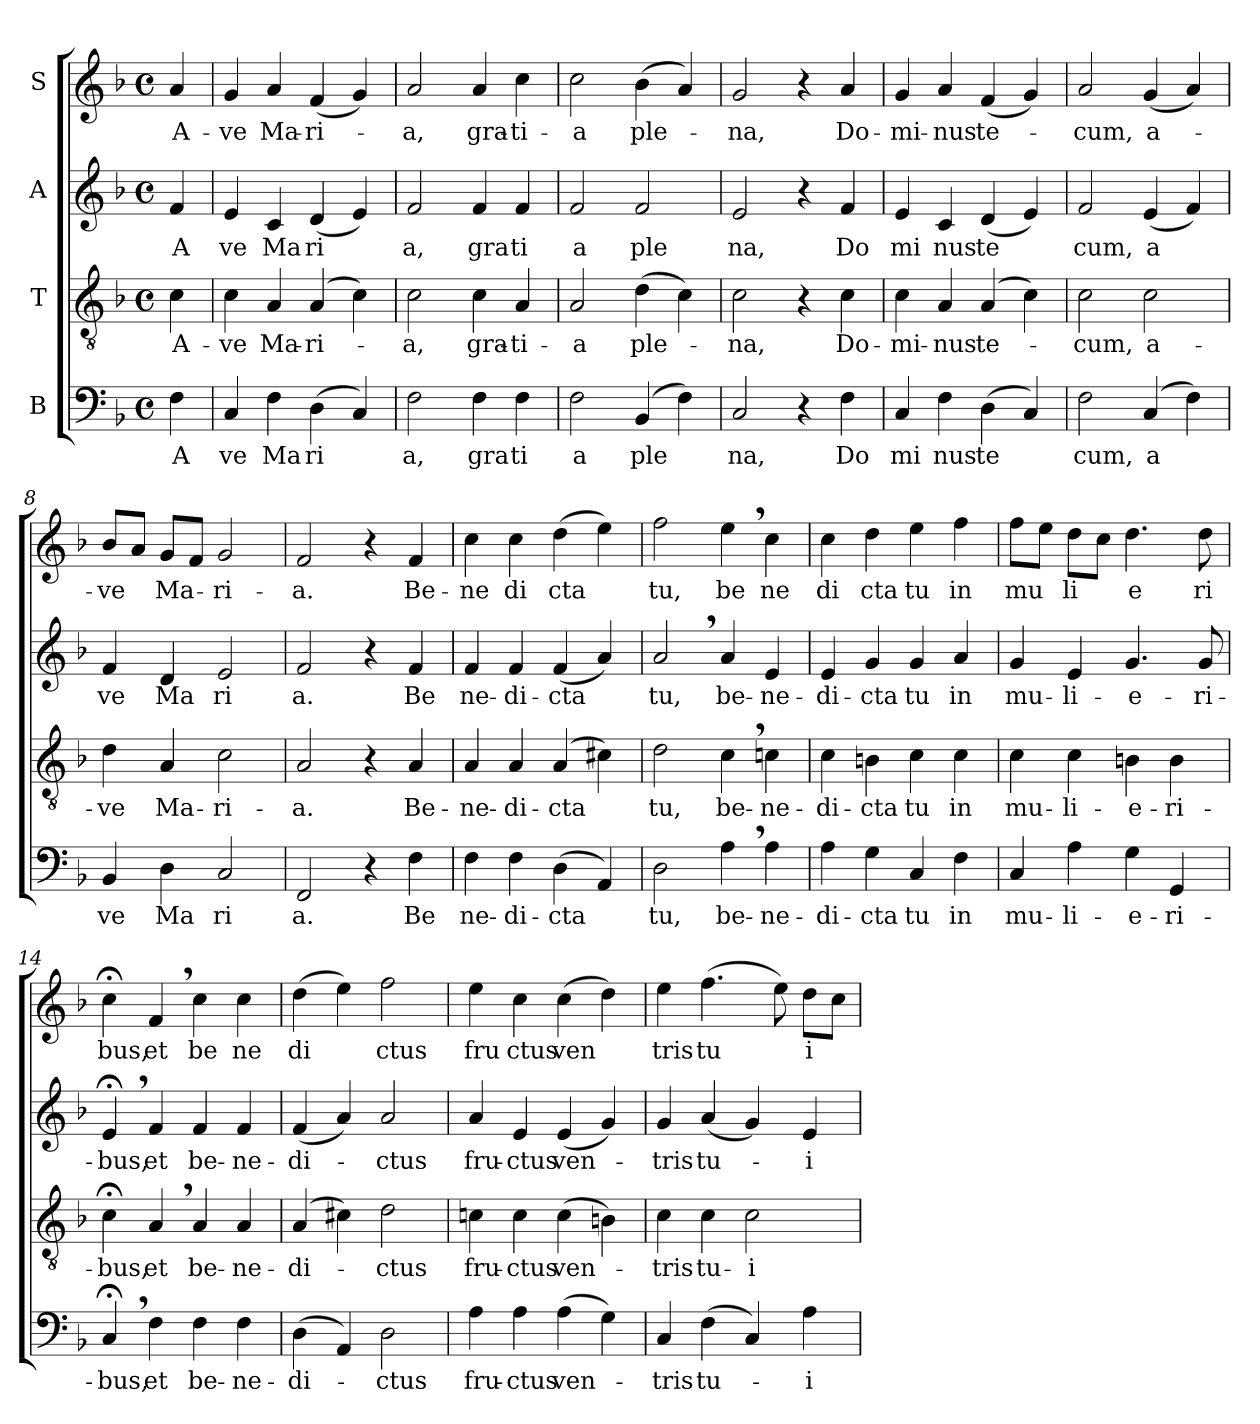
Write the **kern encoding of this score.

**kern	**text	**kern	**text	**kern	**text	**kern	**text
*part4	*part4	*part3	*part3	*part2	*part2	*part1	*part1
*staff4	*staff4	*staff3	*staff3	*staff2	*staff2	*staff1	*staff1
*I"B	*	*I"T	*	*I"A	*	*I"S	*
!!LO:PB:g=z
*stria5	*	*stria5	*	*stria5	*	*stria5	*
*clefF4	*	*clefGv2	*	*clefG2	*	*clefG2	*
*k[b-]	*	*k[b-]	*	*k[b-]	*	*k[b-]	*
*F:	*	*F:	*	*F:	*	*F:	*
*M4/4	*	*M4/4	*	*M4/4	*	*M4/4	*
*met(c)	*	*met(c)	*	*met(c)	*	*met(c)	*
=1	=1	=1	=1	=1	=1	=1	=1
!	!LO:LY:b:cj	!	!LO:LY:b:cj	!	!LO:LY:b:cj	!	!LO:LY:b:cj
4F\	A	4c\	A-	4f/	A	4a/	A-
=2	=2	=2	=2	=2	=2	=2	=2
!	!LO:LY:b:cj	!	!LO:LY:b:cj	!	!LO:LY:b:cj	!	!LO:LY:b:cj
4C/	ve	4c\	-ve	4e/	ve	4g/	-ve
!	!LO:LY:b:cj	!	!LO:LY:b:cj	!	!LO:LY:b:cj	!	!LO:LY:b:cj
4F\	Ma	4A/	Ma-	4c/	Ma	4a/	Ma-
!	!LO:LY:b:cj	!	!LO:LY:b:cj	!	!LO:LY:b:cj	!	!LO:LY:b:cj
(>4D\	ri	(>4A/	-ri-	(<4d/	ri	(<4f/	-ri-
4C/)	.	4c\)	.	4e/)	.	4g/)	.
=3	=3	=3	=3	=3	=3	=3	=3
!	!LO:LY:b:cj	!	!LO:LY:b:cj	!	!LO:LY:b:cj	!	!LO:LY:b:cj
2F\	a,	2c\	-a,	2f/	a,	2a/	-a,
!	!LO:LY:b:cj	!	!LO:LY:b:cj	!	!LO:LY:b:cj	!	!LO:LY:b:cj
4F\	gra	4c\	gra-	4f/	gra	4a/	gra-
!	!LO:LY:b:cj	!	!LO:LY:b:cj	!	!LO:LY:b:cj	!	!LO:LY:b:cj
4F\	ti	4A/	-ti-	4f/	ti	4cc\	-ti-
=4	=4	=4	=4	=4	=4	=4	=4
!	!LO:LY:b:cj	!	!LO:LY:b:cj	!	!LO:LY:b:cj	!	!LO:LY:b:cj
2F\	a	2A/	-a	2f/	a	2cc\	-a
!	!LO:LY:b	!	!LO:LY:b	!	!LO:LY:b:cj	!	!LO:LY:b
(>4BB-/	ple	(>4d\	ple-	2f/	ple	(>4b-\	ple-
4F\)	.	4c\)	.	.	.	4a/)	.
=5	=5	=5	=5	=5	=5	=5	=5
!	!LO:LY:b:cj	!	!LO:LY:b:cj	!	!LO:LY:b:cj	!	!LO:LY:b:cj
2C/	na,	2c\	-na,	2e/	na,	2g/	-na,
4r	.	4r	.	4r	.	4r	.
!	!LO:LY:b:cj	!	!LO:LY:b:cj	!	!LO:LY:b:cj	!	!LO:LY:b:cj
4F\	Do	4c\	Do-	4f/	Do	4a/	Do-
=6	=6	=6	=6	=6	=6	=6	=6
!	!LO:LY:b:cj	!	!LO:LY:b:cj	!	!LO:LY:b:cj	!	!LO:LY:b:cj
4C/	mi	4c\	-mi-	4e/	mi	4g/	-mi-
!	!LO:LY:b:cj	!	!LO:LY:b:cj	!	!LO:LY:b:cj	!	!LO:LY:b:cj
4F\	nus	4A/	-nus	4c/	nus	4a/	-nus
!	!LO:LY:b:cj	!	!LO:LY:b:cj	!	!LO:LY:b:cj	!	!LO:LY:b:cj
(>4D\	te	(>4A/	te-	(<4d/	te	(<4f/	te-
4C/)	.	4c\)	.	4e/)	.	4g/)	.
=7	=7	=7	=7	=7	=7	=7	=7
!	!LO:LY:b:cj	!	!LO:LY:b:cj	!	!LO:LY:b:cj	!	!LO:LY:b:cj
2F\	cum,	2c\	-cum,	2f/	cum,	2a/	-cum,
!	!LO:LY:b:cj	!	!LO:LY:b:cj	!	!LO:LY:b:cj	!	!LO:LY:b:cj
(>4C/	a	2c\	a-	(<4e/	a	(<4g/	a-
4F\)	.	.	.	4f/)	.	4a/)	.
=8	=8	=8	=8	=8	=8	=8	=8
!	!LO:LY:b:cj	!	!LO:LY:b:cj	!	!LO:LY:b:cj	!	!LO:LY:b:cj
4BB-/	ve	4d\	-ve	4f/	ve	8b-/L	-ve
.	.	.	.	.	.	8a/J	.
!	!LO:LY:b:cj	!	!LO:LY:b:cj	!	!LO:LY:b:cj	!	!LO:LY:b
4D\	Ma	4A/	Ma-	4d/	Ma	8g/L	Ma-
.	.	.	.	.	.	8f/J	.
!	!LO:LY:b:cj	!	!LO:LY:b:cj	!	!LO:LY:b:cj	!	!LO:LY:b:cj
2C/	ri	2c\	-ri-	2e/	ri	2g/	-ri-
=9	=9	=9	=9	=9	=9	=9	=9
!	!LO:LY:b:cj	!	!LO:LY:b:cj	!	!LO:LY:b:cj	!	!LO:LY:b:cj
2FF/	a.	2A/	-a.	2f/	a.	2f/	-a.
4r	.	4r	.	4r	.	4r	.
!	!LO:LY:b:cj	!	!LO:LY:b:cj	!	!LO:LY:b:cj	!	!LO:LY:b:cj
4F\	Be	4A/	Be-	4f/	Be	4f/	Be-
!!LO:LB:g=z
=10	=10	=10	=10	=10	=10	=10	=10
!	!LO:LY:b:cj	!	!LO:LY:b:cj	!	!LO:LY:b:cj	!	!LO:LY:b:cj
4F\	ne-	4A/	-ne-	4f/	ne-	4cc\	-ne
!	!LO:LY:b:cj	!	!LO:LY:b:cj	!	!LO:LY:b:cj	!	!LO:LY:b:cj
4F\	-di-	4A/	-di-	4f/	-di-	4cc\	di
!	!LO:LY:b	!	!LO:LY:b	!	!LO:LY:b	!	!LO:LY:b
(>4D\	-cta	(>4A/	-cta	(<4f/	-cta	(>4dd\	cta
4AA/)	.	4c#X\)	.	4a/)	.	4ee\)	.
=11	=11	=11	=11	=11	=11	=11	=11
!	!LO:LY:b:cj	!	!LO:LY:b:cj	!	!LO:LY:b:cj	!	!LO:LY:b:cj
2D\	tu,	2d\	tu,	2a,>/	tu,	2ff\	tu,
!	!LO:LY:b:cj	!	!LO:LY:b:cj	!	!LO:LY:b:cj	!	!LO:LY:b:cj
4A,>\	be-	4c,>\	be-	4a/	be-	4ee,>\	be
!	!LO:LY:b:cj	!	!LO:LY:b:cj	!	!LO:LY:b:cj	!	!LO:LY:b:cj
4A\	-ne-	4cn\	-ne-	4e/	-ne-	4cc\	ne
=12	=12	=12	=12	=12	=12	=12	=12
!	!LO:LY:b:cj	!	!LO:LY:b:cj	!	!LO:LY:b:cj	!	!LO:LY:b:cj
4A\	-di-	4c\	-di-	4e/	-di-	4cc\	di
!	!LO:LY:b:cj	!	!LO:LY:b:cj	!	!LO:LY:b:cj	!	!LO:LY:b:cj
4G\	-cta	4Bn\	-cta	4g/	-cta	4dd\	cta
!	!LO:LY:b:cj	!	!LO:LY:b:cj	!	!LO:LY:b:cj	!	!LO:LY:b:cj
4C/	tu	4c\	tu	4g/	tu	4ee\	tu
!	!LO:LY:b:cj	!	!LO:LY:b:cj	!	!LO:LY:b:cj	!	!LO:LY:b:cj
4F\	in	4c\	in	4a/	in	4ff\	in
=13	=13	=13	=13	=13	=13	=13	=13
!	!LO:LY:b:cj	!	!LO:LY:b:cj	!	!LO:LY:b:cj	!	!LO:LY:b
4C/	mu-	4c\	mu-	4g/	mu-	8ff\L	mu
.	.	.	.	.	.	8ee\J	.
!	!LO:LY:b:cj	!	!LO:LY:b:cj	!	!LO:LY:b:cj	!	!LO:LY:b:cj
4A\	-li-	4c\	-li-	4e/	-li-	8dd\L	li
.	.	.	.	.	.	8cc\J	.
!	!LO:LY:b:cj	!	!LO:LY:b:cj	!	!LO:LY:b:cj	!	!LO:LY:b:cj
4G\	-e-	4Bn\	-e-	4.g/	-e-	4.dd\	e
!	!LO:LY:b:cj	!	!LO:LY:b:cj	!	!	!	!
4GG/	-ri-	4B\	-ri-	.	.	.	.
!	!	!	!	!	!LO:LY:b:cj	!	!LO:LY:b:cj
.	.	.	.	8g/	-ri-	8dd\	ri
=14	=14	=14	=14	=14	=14	=14	=14
!	!LO:LY:b:cj	!	!LO:LY:b:cj	!	!LO:LY:b:cj	!	!LO:LY:b:cj
4C;<,>/	-bus,	4c;<\	-bus,	4e;<,>/	-bus,	4cc;<\	bus,
!	!LO:LY:b:cj	!	!LO:LY:b:cj	!	!LO:LY:b:cj	!	!LO:LY:b:cj
4F\	et	4A,>/	et	4f/	et	4f,>/	et
!	!LO:LY:b:cj	!	!LO:LY:b:cj	!	!LO:LY:b:cj	!	!LO:LY:b:cj
4F\	be-	4A/	be-	4f/	be-	4cc\	be
!	!LO:LY:b:cj	!	!LO:LY:b:cj	!	!LO:LY:b:cj	!	!LO:LY:b:cj
4F\	-ne-	4A/	-ne-	4f/	-ne-	4cc\	ne
=15	=15	=15	=15	=15	=15	=15	=15
!	!LO:LY:b:cj	!	!LO:LY:b:cj	!	!LO:LY:b:cj	!	!LO:LY:b:cj
(>4D\	-di-	(>4A/	-di-	(<4f/	-di-	(>4dd\	di
4AA/)	.	4c#X\)	.	4a/)	.	4ee\)	.
!	!LO:LY:b:cj	!	!LO:LY:b:cj	!	!LO:LY:b:cj	!	!LO:LY:b:cj
2D\	-ctus	2d\	-ctus	2a/	-ctus	2ff\	ctus
=16	=16	=16	=16	=16	=16	=16	=16
!	!LO:LY:b:cj	!	!LO:LY:b:cj	!	!LO:LY:b:cj	!	!LO:LY:b:cj
4A\	fru-	4cn\	fru-	4a/	fru-	4ee\	fru
!	!LO:LY:b:cj	!	!LO:LY:b:cj	!	!LO:LY:b:cj	!	!LO:LY:b:cj
4A\	-ctus	4c\	-ctus	4e/	-ctus	4cc\	ctus
!	!LO:LY:b	!	!LO:LY:b	!	!LO:LY:b	!	!LO:LY:b
(>4A\	ven-	(>4c\	ven-	(<4e/	ven-	(>4cc\	ven
4G\)	.	4Bn\)	.	4g/)	.	4dd\)	.
=17	=17	=17	=17	=17	=17	=17	=17
!	!LO:LY:b:cj	!	!LO:LY:b:cj	!	!LO:LY:b:cj	!	!LO:LY:b:cj
4C/	-tris	4c\	-tris	4g/	-tris	4ee\	tris
!	!LO:LY:b:cj	!	!LO:LY:b:cj	!	!LO:LY:b:cj	!	!LO:LY:b:cj
(>4F\	tu-	4c\	tu-	(<4a/	tu-	(>4.ff\	tu
!	!	!	!LO:LY:b:cj	!	!	!	!
4C/)	.	2c\	-i	4g/)	.	.	.
.	.	.	.	.	.	8ee\)	.
!	!LO:LY:b:cj	!	!	!	!LO:LY:b:cj	!	!LO:LY:b:rj
4A\	-i	.	.	4e/	-i	8dd\L	i
.	.	.	.	.	.	8cc\J	.
=	=	=	=	=	=	=	=
*-	*-	*-	*-	*-	*-	*-	*-
